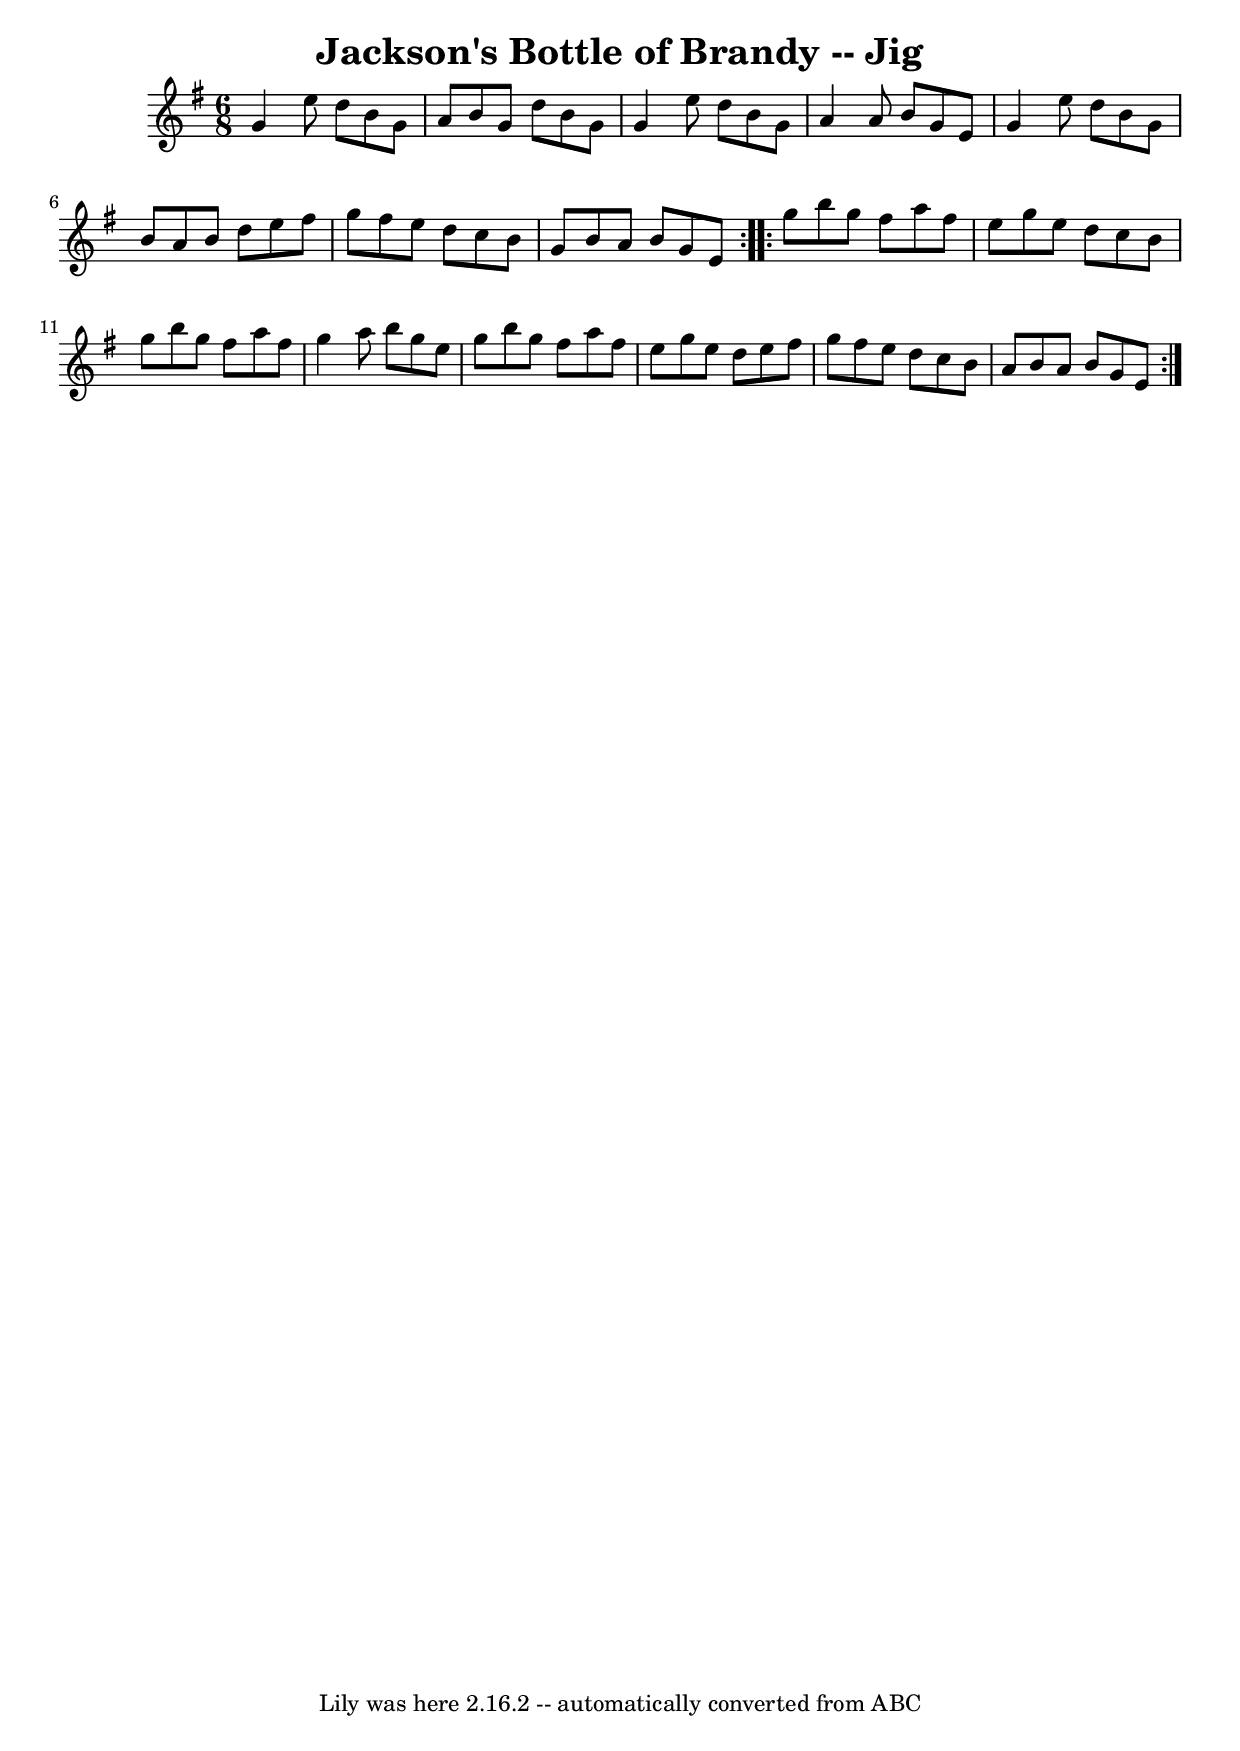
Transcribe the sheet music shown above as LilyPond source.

\version "2.16.2"
\include "Mammoth.ily"
\header {
  %% book = "Ryan's Mammoth Collection"
  crossRefNumber = "1"
  footnotes = "\\\\111 623"
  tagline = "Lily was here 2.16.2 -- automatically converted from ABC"
  title = "Jackson's Bottle of Brandy -- Jig"

}
voicedefault =  {



  \repeat volta 2 {

    \time 6/8 
    \key g \major g'4 e''8 d''8 b'8 g'8    |
    a'8   
    b'8 g'8 d''8 b'8 g'8    |
    g'4 e''8 d''8 b'8    
    g'8    |
    a'4 a'8 b'8 g'8 e'8    |
    g'4 e''8   
    d''8 b'8 g'8    |
    b'8 a'8 b'8 d''8 e''8 fis''8   
    |
    g''8 fis''8 e''8 d''8 c''8 b'8    |
    g'8    
    b'8 a'8 b'8 g'8 e'8    
  }     
  \repeat volta 2 {
    g''8 b''8    
    g''8 fis''8 a''8 fis''8    |
    e''8 g''8 e''8 d''8    
    c''8 b'8    |
    g''8 b''8 g''8 fis''8 a''8 fis''8    
    |
    g''4 a''8 b''8 g''8 e''8    |
    g''8 b''8    
    g''8 fis''8 a''8 fis''8    |
    e''8 g''8 e''8 d''8    
    e''8 fis''8    |
    g''8 fis''8 e''8 d''8 c''8 b'8    
    |
    a'8 b'8 a'8 b'8 g'8 e'8    
  }   

}

\score{
  <<

    \context Staff="default"
    {
      \voicedefault 
      
    }

  >>
  \layout {
    
  }
  \midi {
  }

}
